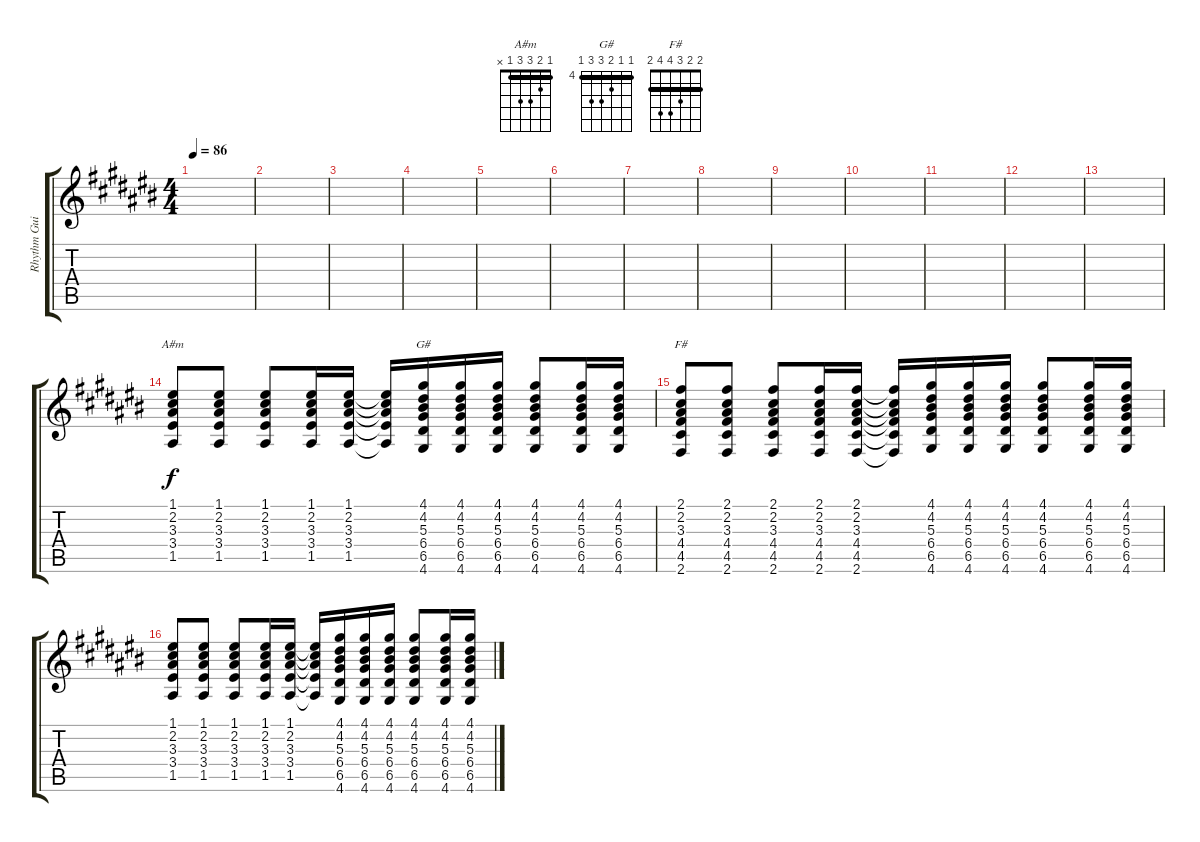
\track ("Rhythm Guitar" "Rhythm Gui") {instrument acousticguitarsteel}
\staff {score tabs}
\tuning (E4 B3 G3 D3 A2 E2) {hide}
\chord ("A#m" 1 2 3 3 1 x) {barre 1}
\chord ("G#" 4 4 5 6 6 4) {firstfret 4 barre 4}
\chord ("F#" 2 2 3 4 4 2) {barre 2}
\ts (4 4)
\tempo 86
\clef g2
\ks c#
|
|
|
|
|
|
|
|
|
|
|
|
|
(1.1 2.2 3.3 3.4 1.5).8{ch "A#m"} (1.1 2.2 3.3 3.4 1.5).8 (1.1 2.2 3.3 3.4 1.5).8 (1.1 2.2 3.3 3.4 1.5).16 (1.1 2.2 3.3 3.4 1.5).16 (1.1{t} 2.2{t} 3.3{t} 3.4{t} 1.5{t}).16 (4.1 4.2 5.3 6.4 6.5 4.6).16{ch "G#"} (4.1 4.2 5.3 6.4 6.5 4.6).16 (4.1 4.2 5.3 6.4 6.5 4.6).16 (4.1 4.2 5.3 6.4 6.5 4.6).8 (4.1 4.2 5.3 6.4 6.5 4.6).16 (4.1 4.2 5.3 6.4 6.5 4.6).16 |
(2.1 2.2 3.3 4.4 4.5 2.6).8{ch "F#"} (2.1 2.2 3.3 4.4 4.5 2.6).8 (2.1 2.2 3.3 4.4 4.5 2.6).8 (2.1 2.2 3.3 4.4 4.5 2.6).16 (2.1 2.2 3.3 4.4 4.5 2.6).16 (2.1{t} 2.2{t} 3.3{t} 4.4{t} 4.5{t} 2.6{t}).16 (4.1 4.2 5.3 6.4 6.5 4.6).16 (4.1 4.2 5.3 6.4 6.5 4.6).16 (4.1 4.2 5.3 6.4 6.5 4.6).16 (4.1 4.2 5.3 6.4 6.5 4.6).8 (4.1 4.2 5.3 6.4 6.5 4.6).16 (4.1 4.2 5.3 6.4 6.5 4.6).16 |
(1.1 2.2 3.3 3.4 1.5).8 (1.1 2.2 3.3 3.4 1.5).8 (1.1 2.2 3.3 3.4 1.5).8 (1.1 2.2 3.3 3.4 1.5).16 (1.1 2.2 3.3 3.4 1.5).16 (1.1{t} 2.2{t} 3.3{t} 3.4{t} 1.5{t}).16 (4.1 4.2 5.3 6.4 6.5 4.6).16 (4.1 4.2 5.3 6.4 6.5 4.6).16 (4.1 4.2 5.3 6.4 6.5 4.6).16 (4.1 4.2 5.3 6.4 6.5 4.6).8 (4.1 4.2 5.3 6.4 6.5 4.6).16 (4.1 4.2 5.3 6.4 6.5 4.6).16
